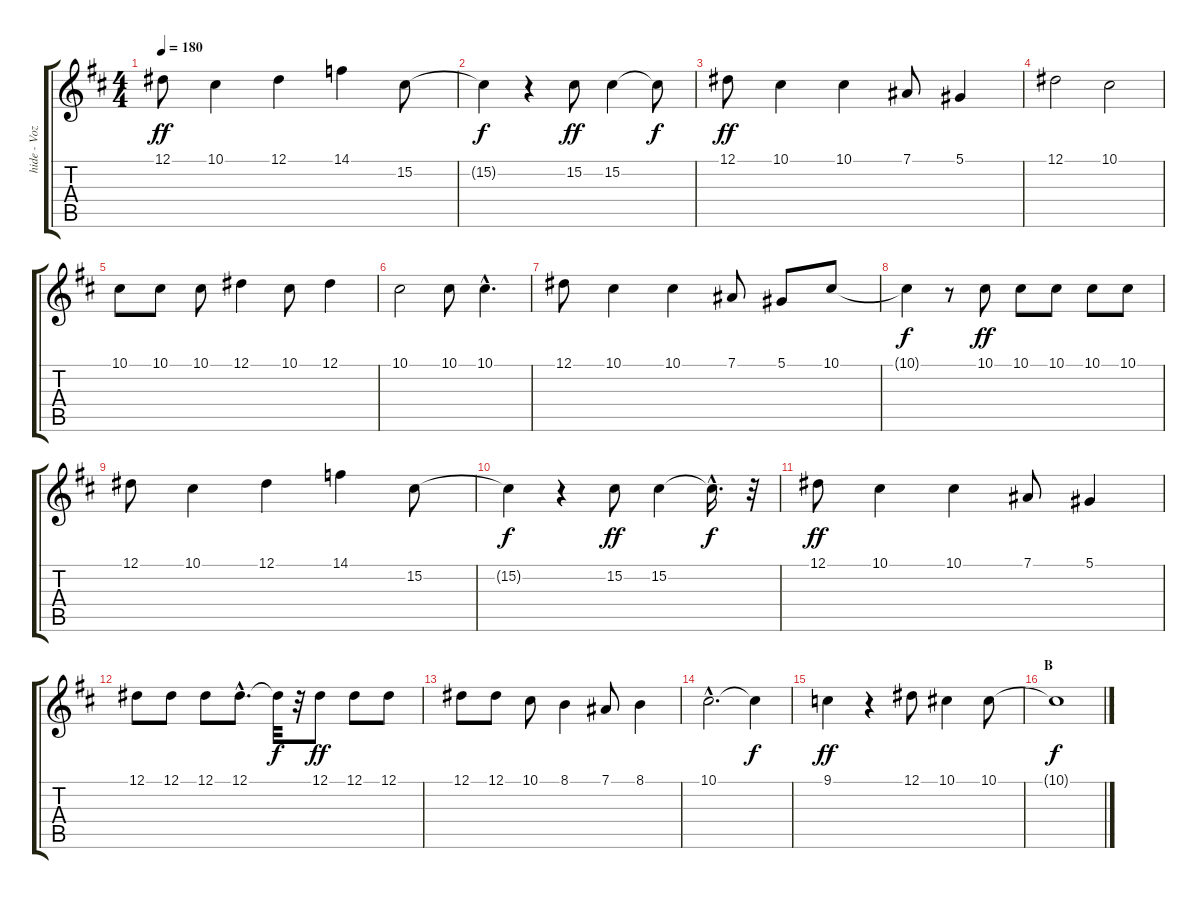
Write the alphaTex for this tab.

\track ("hide - Voz -" "hide - Voz") {instrument violin}
\staff {score tabs}
\tuning (Eb4 Bb3 Gb3 Db3 Ab2 Eb2) {hide}
\ts (4 4)
\tempo 180
\clef g2
\ks bminor
12.1.8{dy ff} 10.1.4 12.1.4 14.1.4 15.2.8 |
15.2{t}.4{dy f} r.4 15.2.8{dy ff} 15.2.4 15.2{t}.8{dy f} |
12.1.8{dy ff} 10.1.4 10.1.4 7.1.8 5.1.4 |
12.1.2 10.1.2 |
10.1.8 10.1.8 10.1.8 12.1.4 10.1.8 12.1.4 |
\section ("" "")
10.1.2 10.1.8 10.1{hac}.4{d} |
12.1.8 10.1.4 10.1.4 7.1.8 5.1.8 10.1.8 |
10.1{t}.4{dy f} r.8 10.1.8{dy ff} 10.1.8 10.1.8 10.1.8 10.1.8 |
12.1.8 10.1.4 12.1.4 14.1.4 15.2.8 |
15.2{t}.4{dy f} r.4 15.2.8{dy ff} 15.2.4 15.2{hac t}.16{d dy f} r.32 |
12.1.8{dy ff} 10.1.4 10.1.4 7.1.8 5.1.4 |
12.1.8 12.1.8 12.1.8 12.1{hac}.8{d} 12.1{t}.32{dy f} r.32 12.1.8{dy ff} 12.1.8 12.1.8 |
12.1.8 12.1.8 10.1.8 8.1.4 7.1.8 8.1.4 |
10.1{hac}.2{d} 10.1{t}.4{dy f} |
9.1.4{dy ff} r.4 12.1.8 10.1.4 10.1.8 |
\section ("" "B")
10.1{t}.1{dy f}
